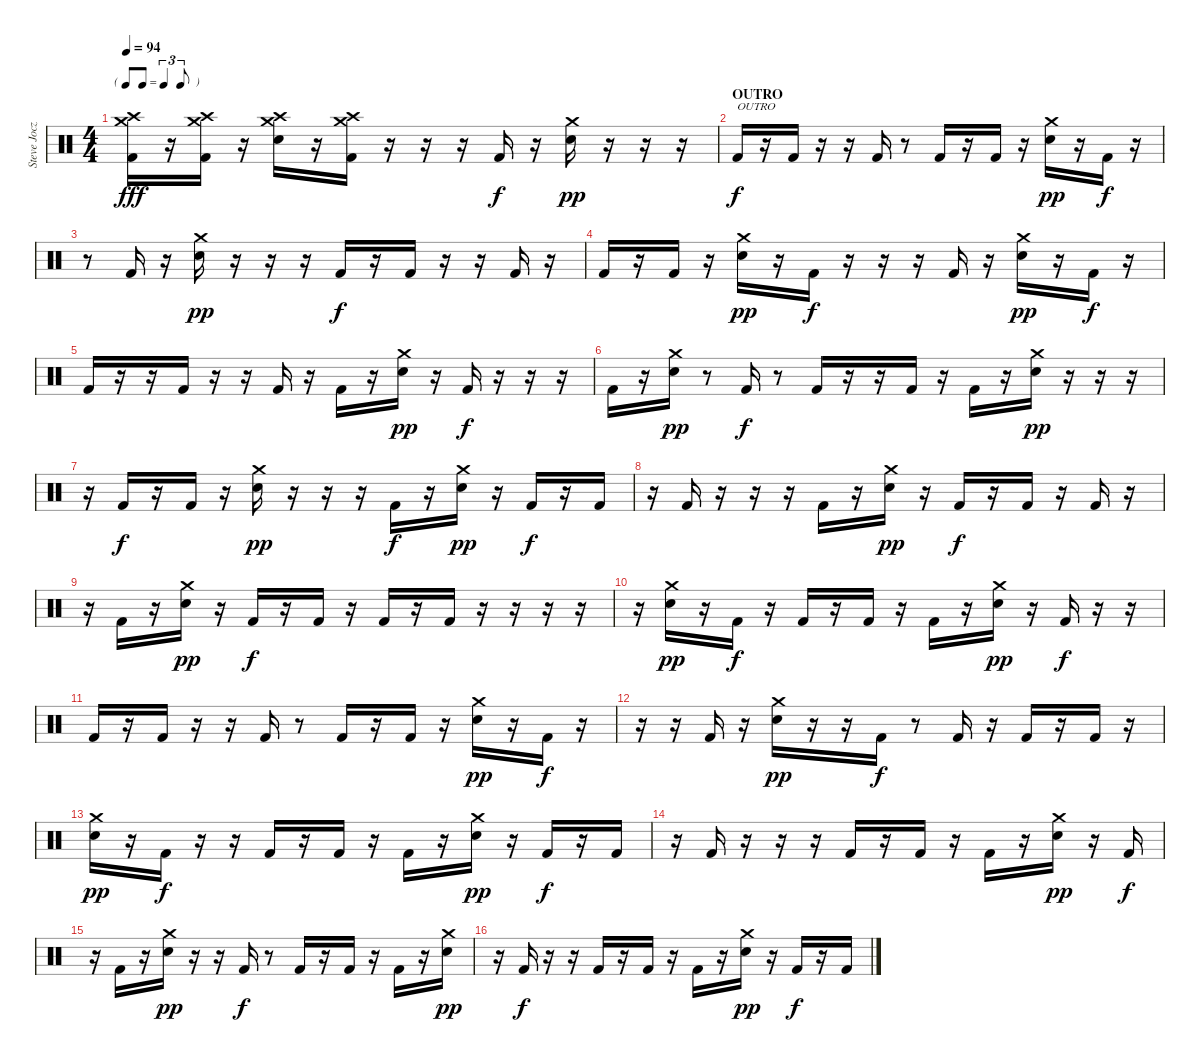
\track ("Steve Jocz   \"Stevo32\"        (drums)" "Steve Jocz") {instrument percussion}
\staff {score}
\articulation defaults
\ts (4 4)
\tf triplet8th
\tempo 94
\clef neutral
\ks c
("Crash high (hit)" "Crash medium (hit)" "Kick (hit) 2").16{dy fff} r.16 ("Crash high (hit)" "Crash medium (hit)" "Kick (hit) 2").16 r.16 ("Crash high (hit)" "Crash medium (hit)" "Electric Snare (hit)").16 r.16 ("Crash high (hit)" "Crash medium (hit)" "Kick (hit) 2").16 r.16 r.16 r.16 "Kick (hit) 2".16{dy f} r.16 ("Crash medium (hit)" "Electric Snare (hit)").16{dy pp} r.16 r.16 r.16 |
\section ("" "OUTRO")
"Kick (hit) 2".16{txt "OUTRO" dy f} r.16 "Kick (hit) 2".16 r.16 r.16 "Kick (hit) 2".16 r.8 "Kick (hit) 2".16 r.16 "Kick (hit) 2".16 r.16 ("Crash medium (hit)" "Electric Snare (hit)").16{dy pp} r.16 "Kick (hit) 2".16{dy f} r.16 |
r.8 "Kick (hit) 2".16 r.16 ("Crash medium (hit)" "Electric Snare (hit)").16{dy pp} r.16 r.16 r.16 "Kick (hit) 2".16{dy f} r.16 "Kick (hit) 2".16 r.16 r.16 "Kick (hit) 2".16 r.16 |
"Kick (hit) 2".16 r.16 "Kick (hit) 2".16 r.16 ("Crash medium (hit)" "Electric Snare (hit)").16{dy pp} r.16 "Kick (hit) 2".16{dy f} r.16 r.16 r.16 "Kick (hit) 2".16 r.16 ("Crash medium (hit)" "Electric Snare (hit)").16{dy pp} r.16 "Kick (hit) 2".16{dy f} r.16 |
"Kick (hit) 2".16 r.16 r.16 "Kick (hit) 2".16 r.16 r.16 "Kick (hit) 2".16 r.16 "Kick (hit) 2".16 r.16 ("Crash medium (hit)" "Electric Snare (hit)").16{dy pp} r.16 "Kick (hit) 2".16{dy f} r.16 r.16 r.16 |
"Kick (hit) 2".16 r.16 ("Crash medium (hit)" "Electric Snare (hit)").16{dy pp} r.8 "Kick (hit) 2".16{dy f} r.8 "Kick (hit) 2".16 r.16 r.16 "Kick (hit) 2".16 r.16 "Kick (hit) 2".16 r.16 ("Crash medium (hit)" "Electric Snare (hit)").16{dy pp} r.16 r.16 r.16 |
r.16 "Kick (hit) 2".16{dy f} r.16 "Kick (hit) 2".16 r.16 ("Crash medium (hit)" "Electric Snare (hit)").16{dy pp} r.16 r.16 r.16 "Kick (hit) 2".16{dy f} r.16 ("Crash medium (hit)" "Electric Snare (hit)").16{dy pp} r.16 "Kick (hit) 2".16{dy f} r.16 "Kick (hit) 2".16 |
r.16 "Kick (hit) 2".16 r.16 r.16 r.16 "Kick (hit) 2".16 r.16 ("Crash medium (hit)" "Electric Snare (hit)").16{dy pp} r.16 "Kick (hit) 2".16{dy f} r.16 "Kick (hit) 2".16 r.16 "Kick (hit) 2".16 r.16 |
r.16 "Kick (hit) 2".16 r.16 ("Crash medium (hit)" "Electric Snare (hit)").16{dy pp} r.16 "Kick (hit) 2".16{dy f} r.16 "Kick (hit) 2".16 r.16 "Kick (hit) 2".16 r.16 "Kick (hit) 2".16 r.16 r.16 r.16 r.16 |
r.16 ("Crash medium (hit)" "Electric Snare (hit)").16{dy pp} r.16 "Kick (hit) 2".16{dy f} r.16 "Kick (hit) 2".16 r.16 "Kick (hit) 2".16 r.16 "Kick (hit) 2".16 r.16 ("Crash medium (hit)" "Electric Snare (hit)").16{dy pp} r.16 "Kick (hit) 2".16{dy f} r.16 r.16 |
"Kick (hit) 2".16 r.16 "Kick (hit) 2".16 r.16 r.16 "Kick (hit) 2".16 r.8 "Kick (hit) 2".16 r.16 "Kick (hit) 2".16 r.16 ("Crash medium (hit)" "Electric Snare (hit)").16{dy pp} r.16 "Kick (hit) 2".16{dy f} r.16 |
r.16 r.16 "Kick (hit) 2".16 r.16 ("Crash medium (hit)" "Electric Snare (hit)").16{dy pp} r.16 r.16 "Kick (hit) 2".16{dy f} r.8 "Kick (hit) 2".16 r.16 "Kick (hit) 2".16 r.16 "Kick (hit) 2".16 r.16 |
("Crash medium (hit)" "Electric Snare (hit)").16{dy pp} r.16 "Kick (hit) 2".16{dy f} r.16 r.16 "Kick (hit) 2".16 r.16 "Kick (hit) 2".16 r.16 "Kick (hit) 2".16 r.16 ("Crash medium (hit)" "Electric Snare (hit)").16{dy pp} r.16 "Kick (hit) 2".16{dy f} r.16 "Kick (hit) 2".16 |
r.16 "Kick (hit) 2".16 r.16 r.16 r.16 "Kick (hit) 2".16 r.16 "Kick (hit) 2".16 r.16 "Kick (hit) 2".16 r.16 ("Crash medium (hit)" "Electric Snare (hit)").16{dy pp} r.16 "Kick (hit) 2".16{dy f} |
r.16 "Kick (hit) 2".16 r.16 ("Crash medium (hit)" "Electric Snare (hit)").16{dy pp} r.16 r.16 "Kick (hit) 2".16{dy f} r.8 "Kick (hit) 2".16 r.16 "Kick (hit) 2".16 r.16 "Kick (hit) 2".16 r.16 ("Crash medium (hit)" "Electric Snare (hit)").16{dy pp} |
r.16 "Kick (hit) 2".16{dy f} r.16 r.16 "Kick (hit) 2".16 r.16 "Kick (hit) 2".16 r.16 "Kick (hit) 2".16 r.16 ("Crash medium (hit)" "Electric Snare (hit)").16{dy pp} r.16 "Kick (hit) 2".16{dy f} r.16 "Kick (hit) 2".16
